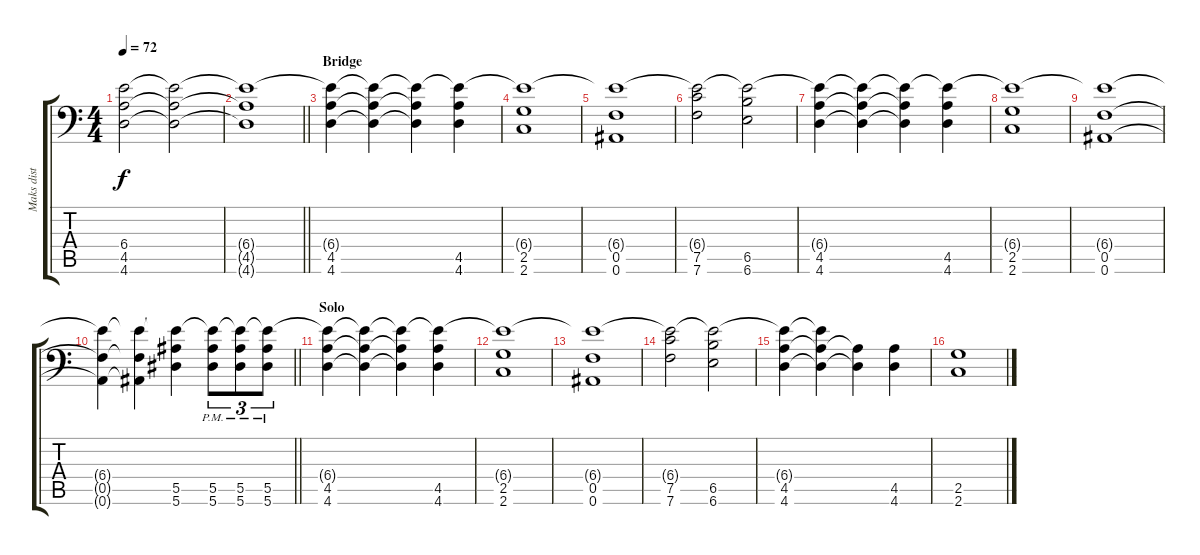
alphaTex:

\track ("Maks dist" "Maks dist") {instrument distortionguitar}
\staff {score tabs}
\tuning (C4 G3 Eb3 Bb2 F2 Bb1) {hide}
\ts (4 4)
\tempo 72
\clef f4
\ks c
(6.4{t} 4.5 4.6).2{dy f} (6.4{t} 4.5{t} 4.6{t}).2 |
\barLineRight lightlight
(6.4{t} 4.5{t} 4.6{t}).1 |
\section ("" "Bridge")
(6.4{t} 4.5 4.6).4 (6.4{t} 4.5{t} 4.6{t}).4 (6.4{t} 4.5{t} 4.6{t}).4 (6.4{t} 4.5 4.6).4 |
(6.4{t} 2.5 2.6).1 |
(6.4{t} 0.5 0.6).1 |
(6.4{t} 7.5 7.6).2 (6.4{t} 6.5 6.6).2 |
(6.4{t} 4.5 4.6).4 (6.4{t} 4.5{t} 4.6{t}).4 (6.4{t} 4.5{t} 4.6{t}).4 (6.4{t} 4.5 4.6).4 |
(6.4{t} 2.5 2.6).1 |
(6.4{t} 0.5 0.6).1 |
\barLineRight lightlight
(6.4{t} 0.5{t} 0.6{t}).4 (6.4{t} 0.5{t} 0.6{t}).4 (6.4{t} 5.5 5.6).4 (6.4{t} 5.5{pm} 5.6{pm}).8{tu (3 2)} (6.4{t} 5.5{pm} 5.6{pm}).8{tu (3 2)} (6.4{t} 5.5{pm} 5.6{pm}).8{tu (3 2)} |
\section ("" "Solo")
(6.4{t} 4.5 4.6).4 (6.4{t} 4.5{t} 4.6{t}).4 (6.4{t} 4.5{t} 4.6{t}).4 (6.4{t} 4.5 4.6).4 |
(6.4{t} 2.5 2.6).1 |
(6.4{t} 0.5 0.6).1 |
(6.4{t} 7.5 7.6).2 (6.4{t} 6.5 6.6).2 |
(6.4{t} 4.5 4.6).4 (6.4{t} 4.5{t} 4.6{t}).4 (4.5{t} 4.6{t}).4 (4.5 4.6).4 |
(2.5 2.6).1
